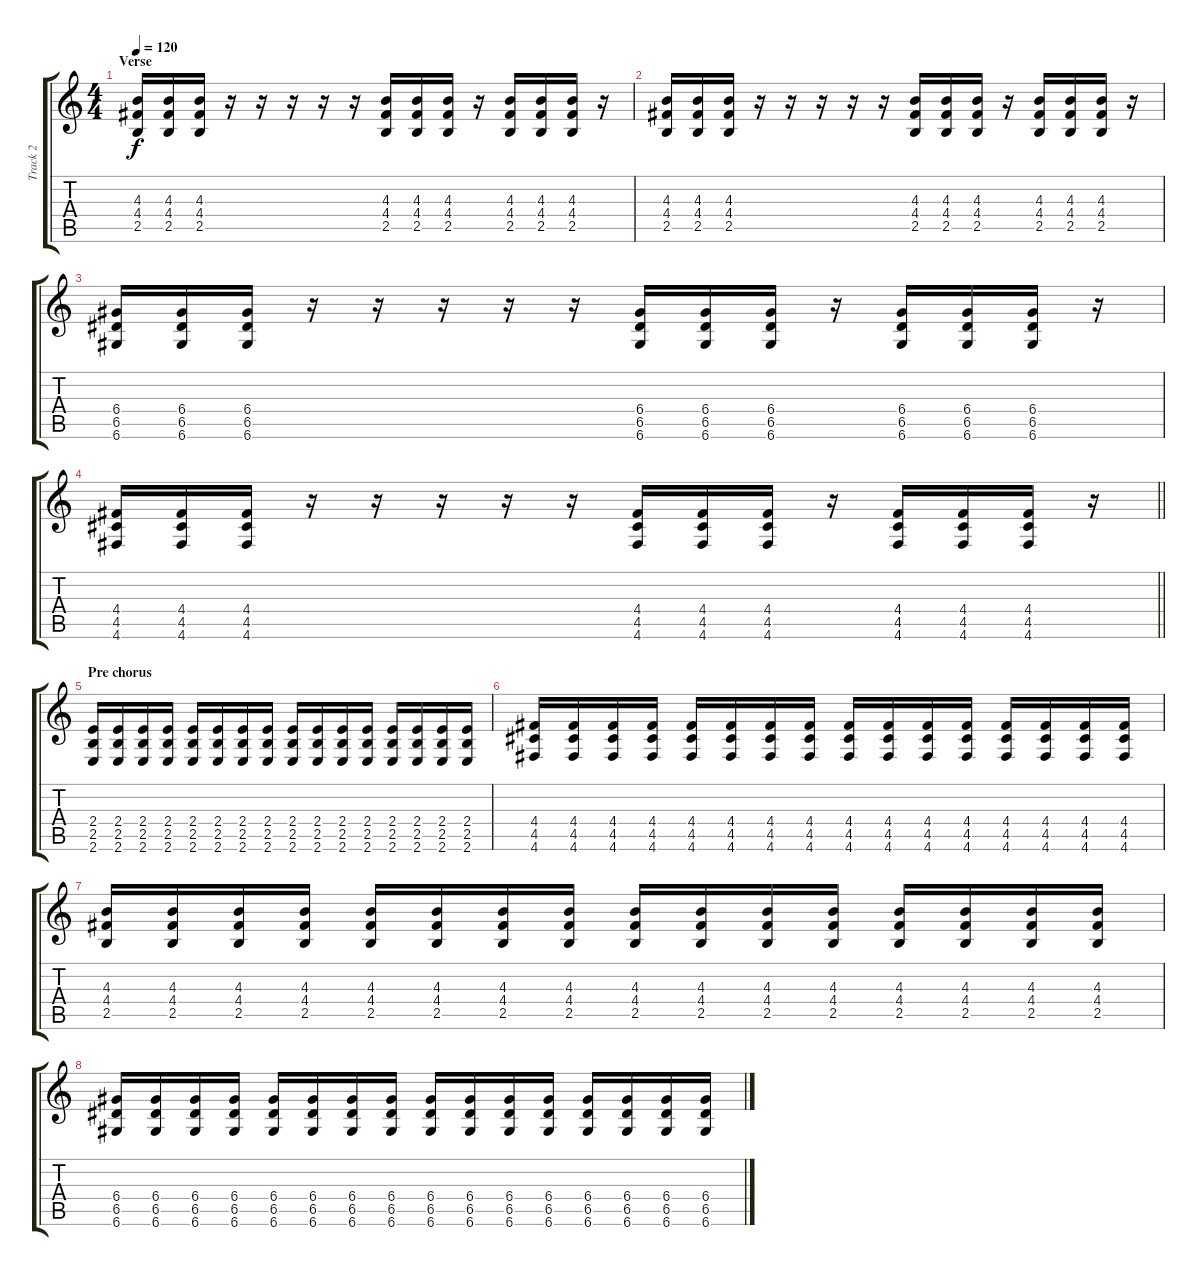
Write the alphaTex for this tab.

\track ("Track 2" "Track 2") {instrument distortionguitar}
\staff {score tabs}
\tuning (E4 B3 G3 D3 A2 D2) {hide}
\ts (4 4)
\section ("" "Verse")
\tempo 120
\clef g2
\ks c
(4.3 4.4 2.5).16{dy f} (4.3 4.4 2.5).16 (4.3 4.4 2.5).16 r.16 r.16 r.16 r.16 r.16 (4.3 4.4 2.5).16 (4.3 4.4 2.5).16 (4.3 4.4 2.5).16 r.16 (4.3 4.4 2.5).16 (4.3 4.4 2.5).16 (4.3 4.4 2.5).16 r.16 |
(4.3 4.4 2.5).16 (4.3 4.4 2.5).16 (4.3 4.4 2.5).16 r.16 r.16 r.16 r.16 r.16 (4.3 4.4 2.5).16 (4.3 4.4 2.5).16 (4.3 4.4 2.5).16 r.16 (4.3 4.4 2.5).16 (4.3 4.4 2.5).16 (4.3 4.4 2.5).16 r.16 |
(6.4 6.5 6.6).16 (6.4 6.5 6.6).16 (6.4 6.5 6.6).16 r.16 r.16 r.16 r.16 r.16 (6.4 6.5 6.6).16 (6.4 6.5 6.6).16 (6.4 6.5 6.6).16 r.16 (6.4 6.5 6.6).16 (6.4 6.5 6.6).16 (6.4 6.5 6.6).16 r.16 |
\barLineRight lightlight
(4.4 4.5 4.6).16 (4.4 4.5 4.6).16 (4.4 4.5 4.6).16 r.16 r.16 r.16 r.16 r.16 (4.4 4.5 4.6).16 (4.4 4.5 4.6).16 (4.4 4.5 4.6).16 r.16 (4.4 4.5 4.6).16 (4.4 4.5 4.6).16 (4.4 4.5 4.6).16 r.16 |
\section ("" "Pre chorus")
(2.4 2.5 2.6).16 (2.4 2.5 2.6).16 (2.4 2.5 2.6).16 (2.4 2.5 2.6).16 (2.4 2.5 2.6).16 (2.4 2.5 2.6).16 (2.4 2.5 2.6).16 (2.4 2.5 2.6).16 (2.4 2.5 2.6).16 (2.4 2.5 2.6).16 (2.4 2.5 2.6).16 (2.4 2.5 2.6).16 (2.4 2.5 2.6).16 (2.4 2.5 2.6).16 (2.4 2.5 2.6).16 (2.4 2.5 2.6).16 |
(4.4 4.5 4.6).16 (4.4 4.5 4.6).16 (4.4 4.5 4.6).16 (4.4 4.5 4.6).16 (4.4 4.5 4.6).16 (4.4 4.5 4.6).16 (4.4 4.5 4.6).16 (4.4 4.5 4.6).16 (4.4 4.5 4.6).16 (4.4 4.5 4.6).16 (4.4 4.5 4.6).16 (4.4 4.5 4.6).16 (4.4 4.5 4.6).16 (4.4 4.5 4.6).16 (4.4 4.5 4.6).16 (4.4 4.5 4.6).16 |
(4.3 4.4 2.5).16 (4.3 4.4 2.5).16 (4.3 4.4 2.5).16 (4.3 4.4 2.5).16 (4.3 4.4 2.5).16 (4.3 4.4 2.5).16 (4.3 4.4 2.5).16 (4.3 4.4 2.5).16 (4.3 4.4 2.5).16 (4.3 4.4 2.5).16 (4.3 4.4 2.5).16 (4.3 4.4 2.5).16 (4.3 4.4 2.5).16 (4.3 4.4 2.5).16 (4.3 4.4 2.5).16 (4.3 4.4 2.5).16 |
(6.4 6.5 6.6).16 (6.4 6.5 6.6).16 (6.4 6.5 6.6).16 (6.4 6.5 6.6).16 (6.4 6.5 6.6).16 (6.4 6.5 6.6).16 (6.4 6.5 6.6).16 (6.4 6.5 6.6).16 (6.4 6.5 6.6).16 (6.4 6.5 6.6).16 (6.4 6.5 6.6).16 (6.4 6.5 6.6).16 (6.4 6.5 6.6).16 (6.4 6.5 6.6).16 (6.4 6.5 6.6).16 (6.4 6.5 6.6).16
